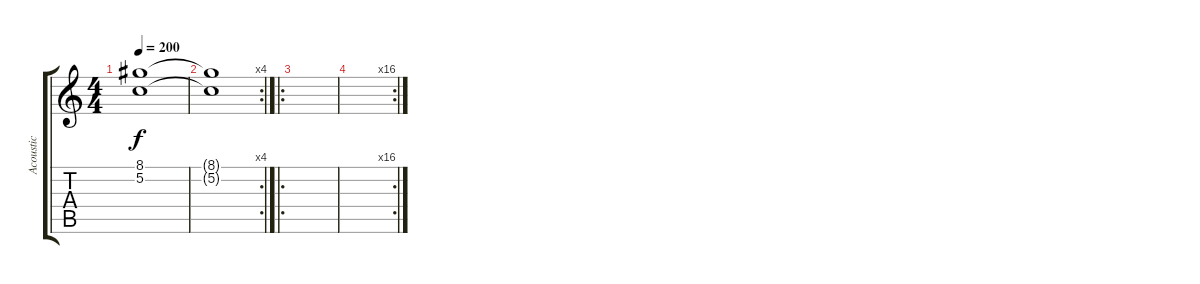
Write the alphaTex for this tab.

\track ("Acoustic" "Acoustic") {instrument acousticguitarnylon}
\staff {score tabs}
\tuning (C4 G3 Eb3 Bb2 F2 C2) {hide}
\ts (4 4)
\tempo 200
\clef g2
\ks c
(8.1 5.2).1{dy f} |
\rc 4
(8.1{t} 5.2{t}).1 |
\ro
|
\rc 16
